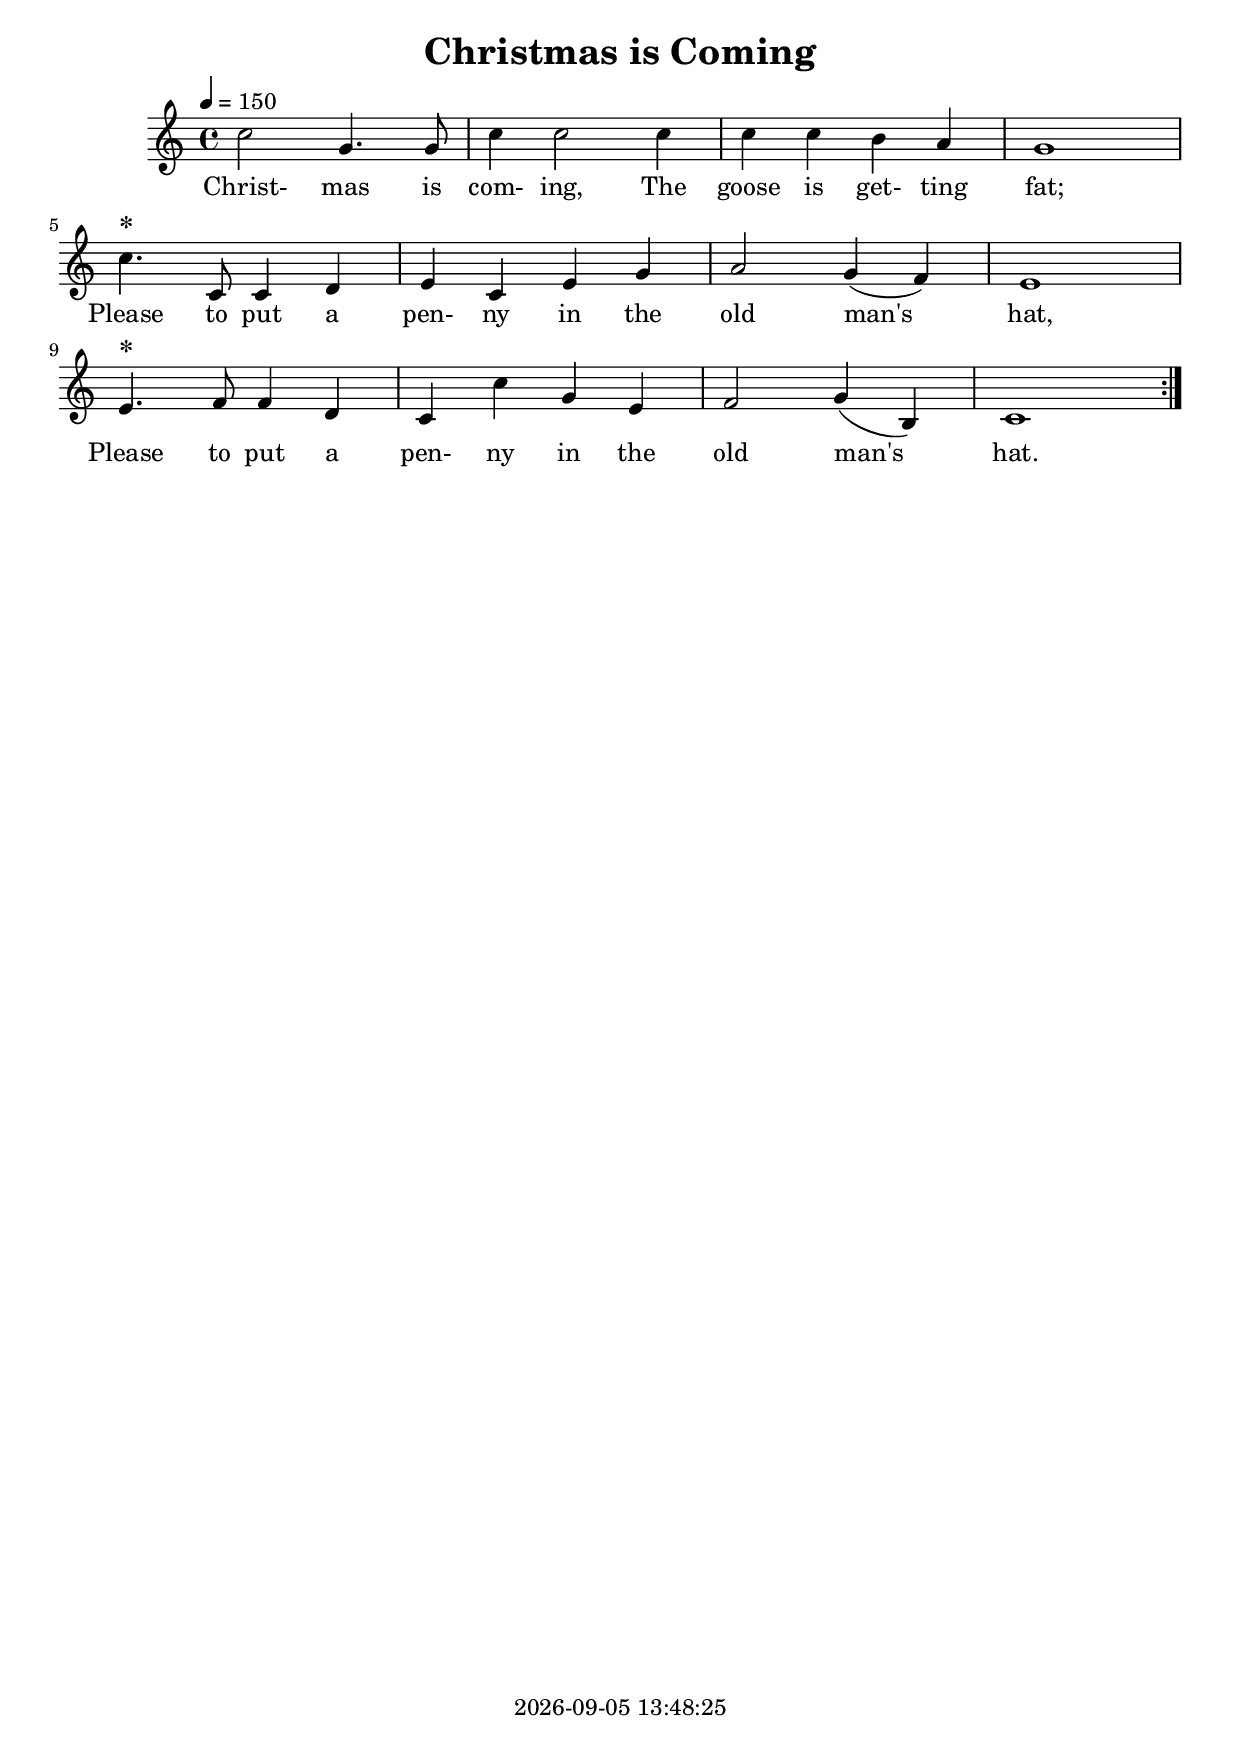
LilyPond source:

\version "2.13.53"

today = #(strftime "%Y-%m-%d %H:%M:%S" (localtime (current-time)))

\header {
  title = "Christmas is Coming"
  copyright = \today
}

global = {
  \key c \major
  \time 4/4
  \tempo 4=150
}

melodyA = \relative c'' {
  c2 g4. g8
  c4 c2 c4
  c4 c b a
  g1
}

melodyB = \relative c'' {
  c4.^\markup{\bold \huge *} c,8 c4 d
  e c e g
  a2 g4(f)
  e1
}

melodyC = \relative c' {
  e4.^\markup{\bold \huge *} f8 f4 d
  c4 c' g e
  f2 g4(b,)
  c1
}

melodyOne   = { \repeat volta 3 {\melodyA \break \melodyB \break \melodyC} }
melodyTwo   = { \repeat volta 3 {\melodyC \melodyA \melodyB} }
melodyThree = { \repeat volta 3 {\melodyB \melodyC \melodyA} }

wordsA = \lyricmode {
  Christ- mas is com- ing, The goose is get- ting fat;
}

wordsB = \lyricmode {
  Please to put a pen- ny in the old man's hat,
}

wordsC = \lyricmode {
  Please to put a pen- ny in the old man's hat.
}

wordsOne   = { \wordsA \wordsB \wordsC }
wordsTwo   = { \wordsC \wordsA \wordsB }
wordsThree = { \wordsB \wordsC \wordsA }

MwordsA = \lyricmode {
  "\Christ" "mas " "is " com "ing, " "The " "goose " "is " get "ting " "fat;"
}

MwordsB = \lyricmode {
  "/Please " "to " "put " "a " pen "ny " "in " "the " "old " "man's " "hat,"
}

MwordsC = \lyricmode {
  "/Please " "to " "put " "a " pen "ny " "in " "the " "old " "man's " "hat,"
}

MwordsOne   = { \MwordsA \MwordsB \MwordsC }
MwordsTwo   = { \MwordsC \MwordsA \MwordsB }
MwordsThree = { \MwordsB \MwordsC \MwordsA }

\book
{
  \score { % this version for the printed page
    <<
      \context ChoirStaff <<
	\context Staff = partOne <<
	  \context Voice =
	  partOne { \set midiInstrument = #"clarinet"
		     \oneVoice << \global \melodyOne >> }
	>>
	\context Lyrics = partOne { s1 }
%	\context Staff = partTwo <<
%	  \context Voice =
%	  partTwo { \set midiInstrument = #"oboe"
%		     \oneVoice << \global \melodyTwo >> }
%	>>
%	\context Lyrics = partTwo { s1 }
%	\context Staff = partThree <<
%	  \context Voice =
%	  partThree { \set midiInstrument = #"oboe"
%		     \oneVoice << \global \melodyThree >> }
%	>>
%	\context Lyrics = partThree { s1 }
	\context Lyrics = partOne   \lyricsto partOne   { \wordsOne   }
%	\context Lyrics = partTwo   \lyricsto partTwo   { \wordsTwo   }
%	\context Lyrics = partThree \lyricsto partThree { \wordsThree }
      >>
    >>
    \layout {
    }
  }
  \score {
    <<
      \context ChoirStaff <<
	\context Staff = partOne <<
	  \context Voice =
	  partOne { \set midiInstrument = #"clarinet"
		     \oneVoice << \global \unfoldRepeats \melodyOne >> }
	>>
	\context Lyrics = partOne { s1 }
	\context Staff = partTwo <<
	  \context Voice =
	  partTwo { \set midiInstrument = #"oboe"
		     \oneVoice << \global \unfoldRepeats \melodyTwo >> }
	>>
%	\context Lyrics = partTwo { s1 }
	\context Staff = partThree <<
	  \context Voice =
	  partThree { \set midiInstrument = #"bassoon"
		     \oneVoice << \global \unfoldRepeats \melodyThree >> }
	>>
%	\context Lyrics = partThree { s1 }
	\context Lyrics = partOne   \lyricsto partOne   { \MwordsOne   \MwordsOne   \MwordsOne   }
%	\context Lyrics = partTwo   \lyricsto partTwo   { \MwordsTwo   \MwordsTwo   \MwordsTwo   }
%	\context Lyrics = partThree \lyricsto partThree { \MwordsThree \MwordsThree \MwordsThree }
      >>
    >>
    \midi {
    }
%    \layout {}
  }
  \score {
    <<
      \context ChoirStaff <<
	\context Staff = partOne <<
	  \context Voice =
	  partOne { \set midiInstrument = #"clarinet"
		     \oneVoice << \global \unfoldRepeats \melodyOne >> }
	>>
%	\context Lyrics = partOne { s1 }
	\context Staff = partTwo <<
	  \context Voice =
	  partTwo { \set midiInstrument = #"oboe"
		     \oneVoice << \global \unfoldRepeats \melodyTwo >> }
	>>
	\context Lyrics = partTwo { s1 }
	\context Staff = partThree <<
	  \context Voice =
	  partThree { \set midiInstrument = #"bassoon"
		     \oneVoice << \global \unfoldRepeats \melodyThree >> }
	>>
%	\context Lyrics = partThree { s1 }
%	\context Lyrics = partOne   \lyricsto partOne   { \MwordsOne   \MwordsOne   \MwordsOne   }
	\context Lyrics = partTwo   \lyricsto partTwo   { \MwordsTwo   \MwordsTwo   \MwordsTwo   }
%	\context Lyrics = partThree \lyricsto partThree { \MwordsThree \MwordsThree \MwordsThree }
      >>
    >>
    \midi {
    }
%    \layout {}
  }
  \score {
    <<
      \context ChoirStaff <<
	\context Staff = partOne <<
	  \context Voice =
	  partOne { \set midiInstrument = #"clarinet"
		     \oneVoice << \global \unfoldRepeats \melodyOne >> }
	>>
%	\context Lyrics = partOne { s1 }
	\context Staff = partTwo <<
	  \context Voice =
	  partTwo { \set midiInstrument = #"oboe"
		     \oneVoice << \global \unfoldRepeats \melodyTwo >> }
	>>
%	\context Lyrics = partTwo { s1 }
	\context Staff = partThree <<
	  \context Voice =
	  partThree { \set midiInstrument = #"bassoon"
		     \oneVoice << \global \unfoldRepeats \melodyThree >> }
	>>
	\context Lyrics = partThree { s1 }
%	\context Lyrics = partOne   \lyricsto partOne   { \MwordsOne   \MwordsOne   \MwordsOne   }
%	\context Lyrics = partTwo   \lyricsto partTwo   { \MwordsTwo   \MwordsTwo   \MwordsTwo   }
	\context Lyrics = partThree \lyricsto partThree { \MwordsThree \MwordsThree \MwordsThree }
      >>
    >>
    \midi {
    }
%    \layout {}
  }
}
